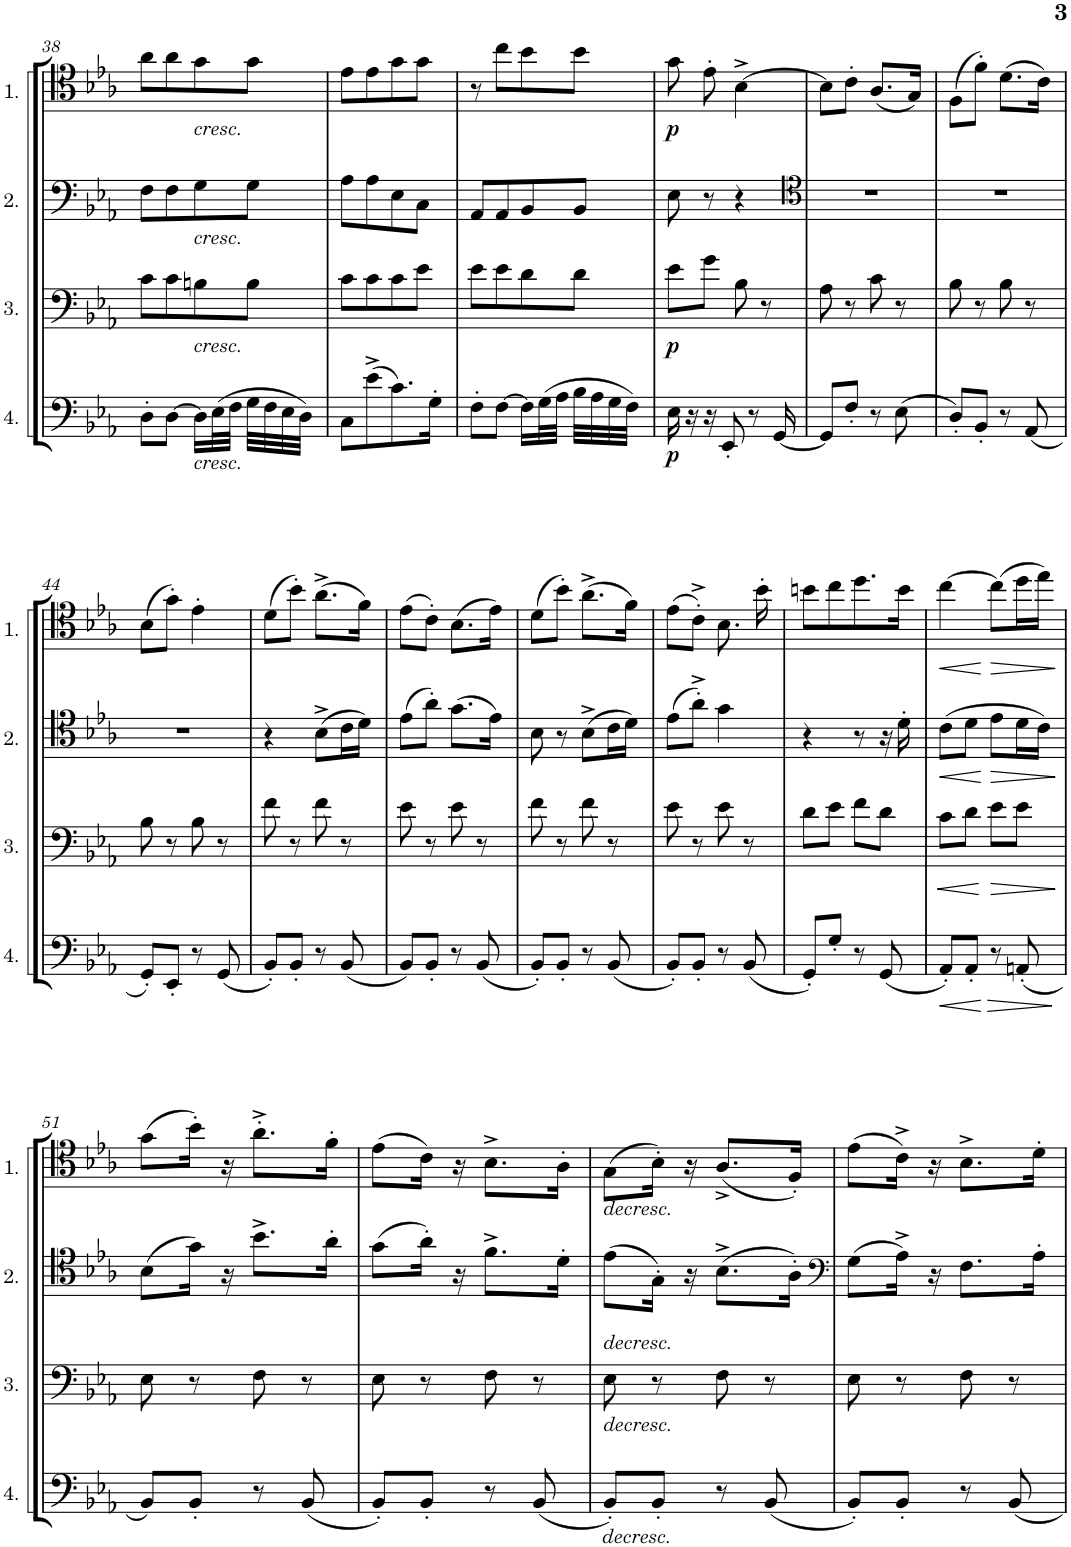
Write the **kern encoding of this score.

**kern	**dynam	**kern	**dynam	**kern	**dynam	**kern	**dynam
*part4	*part4	*part3	*part3	*part2	*part2	*part1	*part1
*staff4	*staff4	*staff3	*staff3	*staff2	*staff2	*staff1	*staff1
*I"Cello 4	*	*I"Cello 3	*	*I"Cello 2	*	*I"Cello 1	*
!!LO:PB:g=z
*clefF4	*	*clefF4	*	*clefF4	*	*clefC4	*
*k[b-e-a-]	*	*k[b-e-a-]	*	*k[b-e-a-]	*	*k[b-e-a-]	*
*M2/4	*	*M2/4	*	*M2/4	*	*M2/4	*
=38	=38	=38	=38	=38	=38	=38	=38
8D'\L	.	8c\L	.	8F\L	.	8a-\L	.
[8D\J	.	8c\	.	8F\	.	8a-\	.
!	!	!	!	!	!	!LO:TX:b:i:t=cresc.	!
!	!	!	!	!LO:TX:b:i:t=cresc.	!	!	!
!	!	!LO:TX:b:i:t=cresc.	!	!	!	!	!
!LO:TX:b:i:t=cresc.	!	!	!	!	!	!	!
16D\LL]	.	8Bn\	.	8G\	.	8g\	.
(32E-\L	.	.	.	.	.	.	.
32F\JJJ	.	.	.	.	.	.	.
32G\LLL	.	8B\J	.	8G\J	.	8g\J	.
32F\	.	.	.	.	.	.	.
32E-\	.	.	.	.	.	.	.
32D\JJJ)	.	.	.	.	.	.	.
=39	=39	=39	=39	=39	=39	=39	=39
8C\L	.	8c\L	.	8A-\L	.	8e-\L	.
(8e-^\	.	8c\	.	8A-\	.	8e-\	.
8.c\)	.	8c\	.	8E-\	.	8g\	.
.	.	8e-\J	.	8C\J	.	8g\J	.
16G'\Jk	.	.	.	.	.	.	.
=40	=40	=40	=40	=40	=40	=40	=40
8F'\L	.	8e-\L	.	8AA-/L	.	8r	.
[8F\J	.	8e-\	.	8AA-/	.	8cc\L	.
16F\LL]	.	8d\	.	8BB-/	.	8b-\	.
(32G\L	.	.	.	.	.	.	.
32A-\JJJ	.	.	.	.	.	.	.
32B-\LLL	.	8d\J	.	8BB-/J	.	8b-\J	.
32A-\	.	.	.	.	.	.	.
32G\	.	.	.	.	.	.	.
32F\JJJ)	.	.	.	.	.	.	.
=41	=41	=41	=41	=41	=41	=41	=41
!	!LO:DY:b	!	!LO:DY:b	!	!	!	!LO:DY:b
16E-\	p	8e-\L	p	8E-\	.	8g\	p
16r	.	.	.	.	.	.	.
16r	.	8g\J	.	8r	.	8e-'\	.
8EE-'/	.	.	.	.	.	.	.
.	.	8B-\	.	4r	.	[4B-^\	.
8r	.	.	.	.	.	.	.
.	.	8r	.	.	.	.	.
[16GG/	.	.	.	.	.	.	.
=42	=42	=42	=42	=42	=42	=42	=42
*	*	*	*	*clefC4	*	*	*
8GG/L]	.	8A-\	.	2r	.	8B-\L]	.
8F'/J	.	8r	.	.	.	8c'\J	.
8r	.	8c\	.	.	.	(8.A-/L	.
(8E-\	.	8r	.	.	.	.	.
.	.	.	.	.	.	16G/Jk)	.
=43	=43	=43	=43	=43	=43	=43	=43
8D'/L)	.	8B-\	.	2r	.	(8F\L	.
8BB-'/J	.	8r	.	.	.	8f'\J)	.
8r	.	8B-\	.	.	.	(8.d\L	.
(8AA-/	.	8r	.	.	.	.	.
.	.	.	.	.	.	16c\Jk)	.
!!LO:LB:g=z
=44	=44	=44	=44	=44	=44	=44	=44
8GG'/L)	.	8B-\	.	2r	.	(8B-\L	.
8EE-'/J	.	8r	.	.	.	8g'\J)	.
8r	.	8B-\	.	.	.	4e-'\	.
(8GG/	.	8r	.	.	.	.	.
=45	=45	=45	=45	=45	=45	=45	=45
8BB-'/L)	.	8f\	.	4r	.	(8d\L	.
8BB-'/J	.	8r	.	.	.	8b-'\J)	.
8r	.	8f\	.	(8B-^\L	.	(8.a-^\L	.
(8BB-/	.	8r	.	16c\L	.	.	.
.	.	.	.	16d\JJ)	.	16f\Jk)	.
=46	=46	=46	=46	=46	=46	=46	=46
8BB-/L)	.	8e-\	.	(8e-\L	.	(8e-\L	.
8BB-'/J	.	8r	.	8a-'\J)	.	8c'\J)	.
8r	.	8e-\	.	(8.g\L	.	(8.B-\L	.
(8BB-/	.	8r	.	.	.	.	.
.	.	.	.	16e-\Jk)	.	16e-\Jk)	.
=47	=47	=47	=47	=47	=47	=47	=47
8BB-'/L)	.	8f\	.	8B-\	.	(8d\L	.
8BB-'/J	.	8r	.	8r	.	8b-'\J)	.
8r	.	8f\	.	(8B-^\L	.	(8.a-^\L	.
(8BB-/	.	8r	.	16c\L	.	.	.
.	.	.	.	16d\JJ)	.	16f\Jk)	.
=48	=48	=48	=48	=48	=48	=48	=48
8BB-'/L)	.	8e-\	.	(8e-\L	.	(8e-\L	.
8BB-'/J	.	8r	.	8a-'^\J)	.	8c'^\J)	.
8r	.	8e-\	.	4g\	.	8.B-\	.
(8BB-/	.	8r	.	.	.	.	.
.	.	.	.	.	.	16b-'\	.
=49	=49	=49	=49	=49	=49	=49	=49
8GG'/L)	.	8d\L	.	4r	.	8bn\L	.
8G'/J	.	8e-\J	.	.	.	8cc\	.
8r	.	8f\L	.	8r	.	8.dd\	.
(8GG/	.	8d\J	.	16r	.	.	.
.	.	.	.	16d'\	.	16b\Jk	.
=50	=50	=50	=50	=50	=50	=50	=50
!	!LO:HP:b	!	!LO:HP:b	!	!LO:HP:b	!	!LO:HP:b
8AA-'/L)	<	8c\L	<	(8c\L	<	[4cc\	<
8AA-'/J	.	8d\J	.	8d\J	.	.	.
!	!LO:HP:n=1:b	!	!LO:HP:n=1:b	!	!LO:HP:n=1:b	!	!LO:HP:n=1:b
8r	[ >	8e-\L	[ >	8e-\L	[ >	(8cc\L]	[ >
(8AAn'/	.	8e-\J	.	16d\L	.	16dd\L	.
.	.	.	.	16c\JJ)	.	16ee-\JJ)	.
.	]	.	]	.	]	.	]
!!LO:LB:g=z
=51	=51	=51	=51	=51	=51	=51	=51
8BB-/L)	.	8E-\	.	(8B-\L	.	(8g\L	.
8BB-'/J	.	8r	.	16g\Jk)	.	16b-'\Jk)	.
.	.	.	.	16r	.	16r	.
8r	.	8F\	.	8.b-^\L	.	8.a-'^\L	.
(8BB-/	.	8r	.	.	.	.	.
.	.	.	.	16a-'\Jk	.	16f'\Jk	.
=52	=52	=52	=52	=52	=52	=52	=52
8BB-'/L)	.	8E-\	.	(8g\L	.	(8e-\L	.
8BB-'/J	.	8r	.	16a-'\Jk)	.	16c\Jk)	.
.	.	.	.	16r	.	16r	.
8r	.	8F\	.	8.f^\L	.	8.B-^\L	.
(8BB-/	.	8r	.	.	.	.	.
.	.	.	.	16d'\Jk	.	16A-'\Jk	.
=53	=53	=53	=53	=53	=53	=53	=53
!	!	!	!	!	!	!LO:TX:b:i:t=decresc.	!
!	!	!	!	!LO:TX:b:i:t=decresc.	!	!	!
!	!	!LO:TX:b:i:t=decresc.	!	!	!	!	!
!LO:TX:b:i:t=decresc.	!	!	!	!	!	!	!
8BB-'/L)	.	8E-\	.	(8e-\L	.	(8G\L	.
8BB-'/J	.	8r	.	16G'\Jk)	.	16B-'\Jk)	.
.	.	.	.	16r	.	16r	.
8r	.	8F\	.	(8.B-^\L	.	(8.A-^/L	.
(8BB-/	.	8r	.	.	.	.	.
.	.	.	.	16A-'\Jk)	.	16F'/Jk)	.
=54	=54	=54	=54	=54	=54	=54	=54
*	*	*	*	*clefF4	*	*	*
8BB-'/L)	.	8E-\	.	(8G\L	.	(8e-\L	.
8BB-'/J	.	8r	.	16A-^\Jk)	.	16c^\Jk)	.
.	.	.	.	16r	.	16r	.
8r	.	8F\	.	8.F\L	.	8.B-^\L	.
8BB-/	.	8r	.	.	.	.	.
.	.	.	.	16A-'\Jk	.	16d'\Jk	.
=	=	=	=	=	=	=	=
*-	*-	*-	*-	*-	*-	*-	*-
